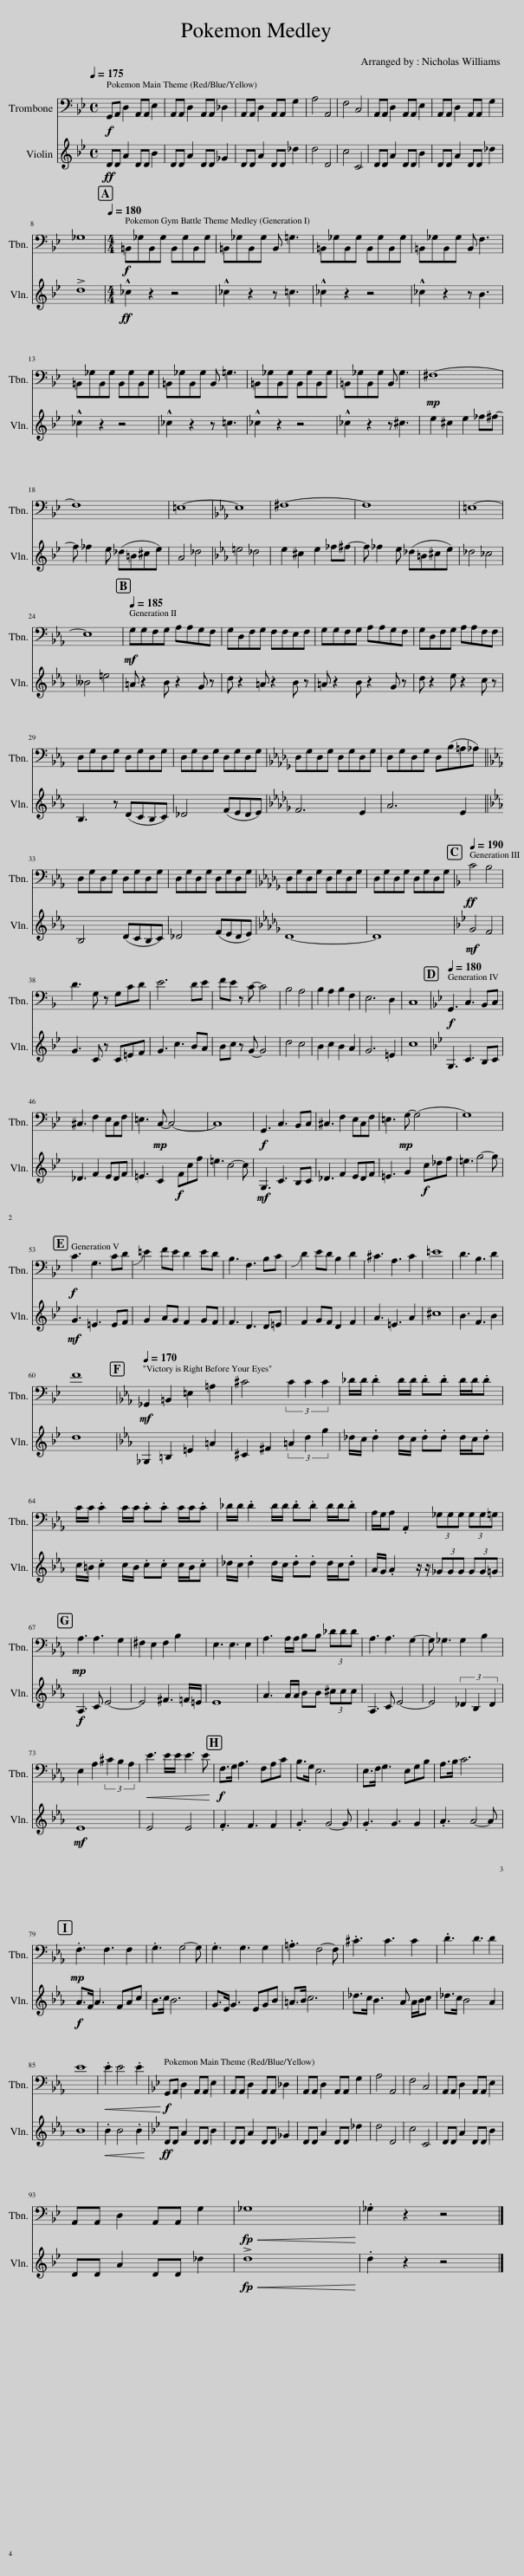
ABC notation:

X:1
%%score 1 2
L:1/8
Q:1/4=175
M:4/4
I:linebreak $
K:Bb
V:1 bass
V:2 treble
V:1
!f! G,,A,, D,2 A,,A,, E,2 | A,,A,, D,2 A,,A,, _D,2 | A,,A,, D,2 A,,A,, G,2 | A,4 A,,4 | F,4 C,4 | %5
 A,,A,, D,2 A,,A,, E,2 | A,,A,, D,2 A,,A,, G,2 |$ _G,8 |[M:4/4][Q:1/4=180]!f! =B,,_G,B,,G, B,,G,B,,G, | =B,,_G,B,,G, B,, =G,3 | %10
 =B,,_G,B,,G, B,,G,B,,G, | =B,,_G,B,,G, B,, F,3 |$ =B,,_G,B,,G, B,,G,B,,G, | =B,,_G,B,,G, B,, =G,3 | =B,,_G,B,,G, B,,G,B,,G, | %15
 =B,,_G,B,,G, B,, G,3 |!mp! ^F,8- |$ F,8 | =E,8- |[K:Eb] E,8 | %20
 ^F,8- | F,8 | =E,8- |$ E,8 |[Q:1/4=185]!mf! G,G,F,G, A,A,G,F, | %25
 G,D,F,G, F,F,E,F, | G,G,F,G, A,A,G,F, | G,D,F,G, A,A,F,F, |$ D,G,D,G, D,G,D,G, | D,G,D,G, D,G,D,G, | %30
[K:Db] D,G,D,G, D,G,D,G, | D,G,D,G, D,(B,=A,_A,) ||$[K:Eb] D,G,D,G, D,G,D,G, | D,G,D,G, D,G,D,G, |[K:Db] D,G,D,G, D,G,D,G, | %35
 D,G,D,G, D,G,D,G, |[K:F][Q:1/4=190]!ff! C4 B,4 |$ D3 G, z G,CD | E6 DE | FE z C- C4 | %40
 B,4 A,4 | B,2 A,2 B,2 F,2 | E,6 D,2 | C,8 |[K:Bb][Q:1/4=180]!f! G,,3 C,3 B,,C, |$ %45
 ^C,3 F,2 E,C,F, | =E,3!mp! C,- C,4- | C,8 |!f! G,,3 C,3 B,,C, | ^C,3 F,2 E,C,F, | %50
 =E,3!mp! G,- G,4- | G,8 |$!f! C3 G,3 CD | !slide!=E2 FE D2 ED | B,3 F,3 B,C | %55
 !slide!D2 ED B,2 D2 | ^C3 A,3 C2 | =E8 | D3 B,3 D2 |$ F8 | %60
[K:Eb][Q:1/4=170]!mf! _G,,2 =B,,2 =E,2 =A,2 | ^C4 (3C2 C2 C2 | _D/D/ .D2 D/D/ .D.D D/D/.D |$ C/C/ .C2 C/C/ .C.C C/C/.C | _D/D/ .D2 D/D/ .D.D D/D/.D | %65
 A,/G,/A, .A,,2 (3_G,G,G, (3G,G,=G, |$!mp! A,3 A,3 G,2 | ^F,2 E,2 F,2 B,2 | E,3 E,3 E,2 | A,3 A,/A,/ B,B, (3_DDD | %70
 A,3 A,3 G,2- | G, _G,3 G,2 B,2 |$ E,2 A,2 (3^C2 B,2 A,2 |!<(! E3 E/E/ E3 E!<)! |!f! F,>G, A,3 F,A,C | %75
 B,>G, E,6 | E,>F, G,3 E,G,B, | A,>B, C6 |$!mp! .F,3 F,3 F,2 | .G,3 G,4- G, | %80
 .G,3 G,3 G,2 | .=A,3 F,4- F, | .^C3 C3 C2 | .D3 D3 D2 |$ E8 | %85
!<(! .E2 E4 .E2!<)! |[K:Bb]!f! G,,A,, D,2 A,,A,, E,2 | A,,A,, D,2 A,,A,, _D,2 | A,,A,, D,2 A,,A,, G,2 | A,4 A,,4 | %90
 F,4 C,4 | A,,A,, D,2 A,,A,, E,2 |$ A,,A,, D,2 A,,A,, G,2 |!<(! _G,8!<)! | ._G,2 z2 z4 |] %95
V:2
!ff! DD A2 DD B2 | DD A2 DD _G2 | DD A2 DD _d2 | d4 D4 | c4 C4 | %5
 DD A2 DD B2 | DD A2 DD _d2 |$ !>!d8 |[M:4/4]!ff! !^!_c2 z2 z4 | !^!_c2 z2 z =c3 | %10
 !^!_c2 z2 z4 | !^!_c2 z2 z B3 |$ !^!_c2 z2 z4 | !^!_c2 z2 z =c3 | !^!_c2 z2 z4 | %15
 !^!_c2 z2 z ^c3 | e2 ^c2 e2 _f^f- |$ f _f2 e (_d=B^ce) | A4 _d4 |[K:Eb] =e4 _d4 | %20
 e2 ^c2 e2 _f^f- | f _f2 e (_d=B^ce) | _d4 _c4 |$ __B4 =e4 | =A z2 B z2 G z | %25
 d z2 =A z2 B z | =A z2 B z2 G z | d z2 e z2 c z |$ B,3 z (DCB,C) | _D4 (FEDE) | %30
[K:Db] F6 E2 | A6 E2 ||$[K:Eb] B,4 (DCB,C) | _D4 (FEDE) |[K:Db] D8- | %35
 D8 |[K:Bb]!mf! G4 F4 |$ G3 C z C=EF | G3 c3 BA | Bc z G- G4 | %40
 d4 c4 | B2 c2 B2 A2 | G6 =E2 | c8 |[K:Bb] G,3 C3 B,C |$ %45
 _D3 F2 EDF | =E3 C2!f! Fcf | =e3 c4- c |!mf! G,3 C3 B,C | _D3 F2 EDF | %50
 =E3 G2!f! c_df | =e3 g4- g |$!mf! G3 =E3 EF | G2 AG F2 GF | F3 D3 D=E | %55
 F2 GF D2 F2 | A3 =E3 A2 | ^c8 | B3 F3 B2 |$ d8 | %60
[K:Eb] _G,2 =B,2 =E2 =A2 | ^C2 ^F2 (3=A2 d2 g2 | _d/c/ .d2 d/c/ .d.d d/c/.d |$ c/=B/ .c2 c/B/ .c.c c/B/.c | _d/c/ .d2 d/c/ .d.d d/c/.d | %65
 A/G/ .A2 z/ z/ (3_GGG (3GG=G |$!f! A,3 C E4- | E4 ^F3 =F/=E/ | E8 | A3 A/A/ BB (3^ccc | %70
 A,3 C E4- | E4 (3_D2 B,2 D2 |$!mf! E8 | E4 E4 | .F3 F3 F2 | %75
 .G3 G4- G | .G3 G3 G2 | .A3 A4- A |$!f! A>F A3 FAc | B>c B6 | %80
 G>E G3 EGB | =A>B c6 | _d>c B3 A A/B/c | _d>c B4 A2 |$ B8 | %85
!<(! .B2 B4 .B2!<)! |[K:Bb]!ff! DD A2 DD B2 | DD A2 DD _G2 | DD A2 DD _d2 | d4 D4 | %90
 c4 C4 | DD A2 DD B2 |$ DD A2 DD _d2 |!<(! !>!d8!<)! | .d2 z2 z4 |] %95
